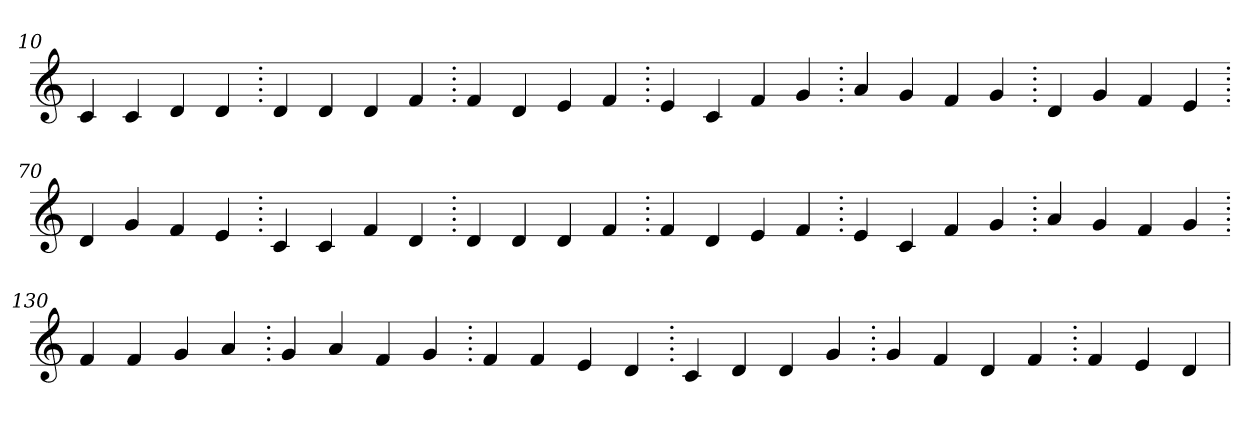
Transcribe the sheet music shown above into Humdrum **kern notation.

**kern
*part1
*staff1
*clefG2
=10.
4c
4c
4d
4d
=20.
4d
4d
4d
4f
=30.
4f
4d
4e
4f
=40.
4e
4c
4f
4g
=50.
4a
4g
4f
4g
=60.
4d
4g
4f
4e
=70.
4d
4g
4f
4e
=80.
4c
4c
4f
4d
=90.
4d
4d
4d
4f
=100.
4f
4d
4e
4f
=110.
4e
4c
4f
4g
=120.
4a
4g
4f
4g
=130.
4f
4f
4g
4a
=140.
4g
4a
4f
4g
=150.
4f
4f
4e
4d
=160.
4c
4d
4d
4g
=170.
4g
4f
4d
4f
=180.
4f
4e
4d
=
*-
